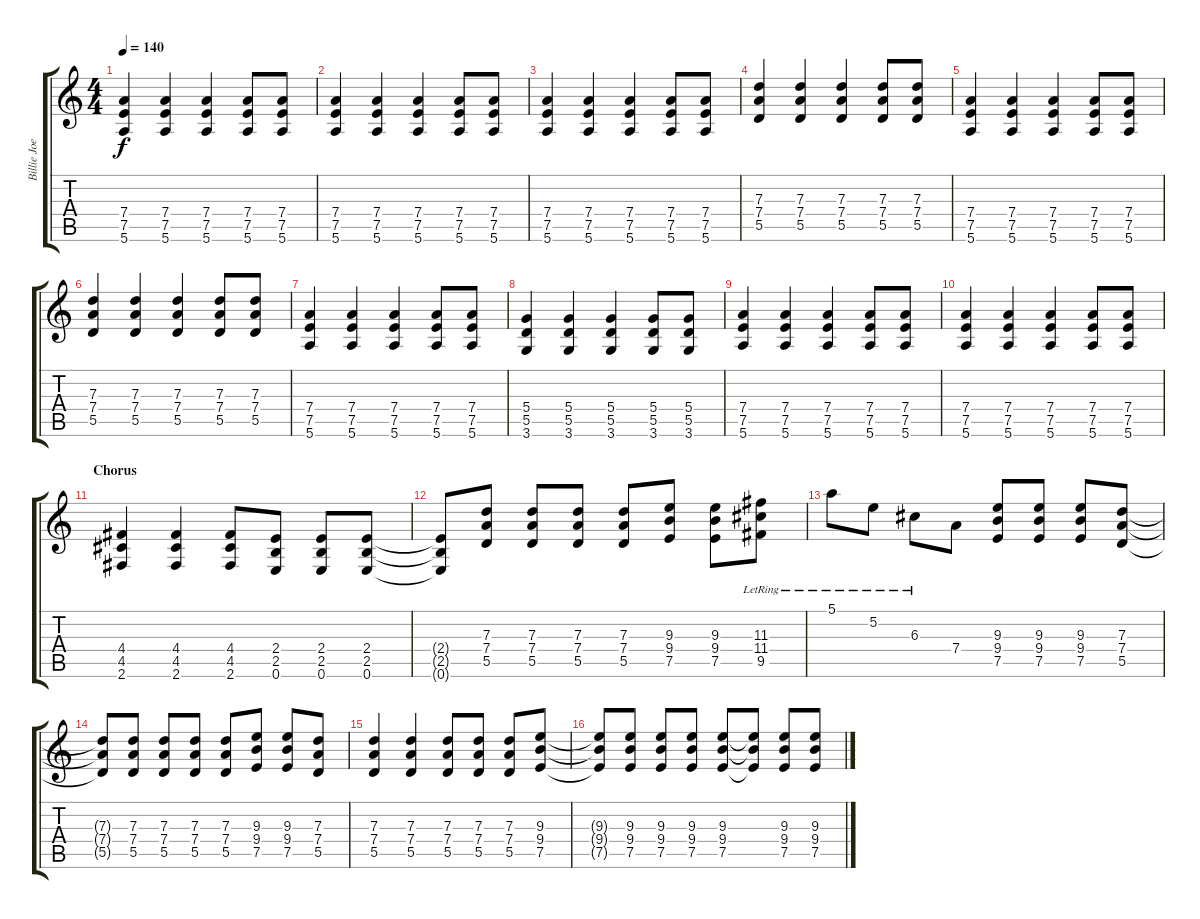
\track ("Billie Joe Armstrong (Guitar Double)" "Billie Joe") {instrument distortionguitar}
\staff {score tabs}
\tuning (E4 B3 G3 D3 A2 E2) {hide}
\ts (4 4)
\tempo 140
\clef g2
\ks c
(7.4 7.5 5.6).4{dy f} (7.4 7.5 5.6).4 (7.4 7.5 5.6).4 (7.4 7.5 5.6).8 (7.4 7.5 5.6).8 |
(7.4 7.5 5.6).4 (7.4 7.5 5.6).4 (7.4 7.5 5.6).4 (7.4 7.5 5.6).8 (7.4 7.5 5.6).8 |
(7.4 7.5 5.6).4 (7.4 7.5 5.6).4 (7.4 7.5 5.6).4 (7.4 7.5 5.6).8 (7.4 7.5 5.6).8 |
(7.3 7.4 5.5).4 (7.3 7.4 5.5).4 (7.3 7.4 5.5).4 (7.3 7.4 5.5).8 (7.3 7.4 5.5).8 |
(7.4 7.5 5.6).4 (7.4 7.5 5.6).4 (7.4 7.5 5.6).4 (7.4 7.5 5.6).8 (7.4 7.5 5.6).8 |
(7.3 7.4 5.5).4 (7.3 7.4 5.5).4 (7.3 7.4 5.5).4 (7.3 7.4 5.5).8 (7.3 7.4 5.5).8 |
(7.4 7.5 5.6).4 (7.4 7.5 5.6).4 (7.4 7.5 5.6).4 (7.4 7.5 5.6).8 (7.4 7.5 5.6).8 |
(5.4 5.5 3.6).4 (5.4 5.5 3.6).4 (5.4 5.5 3.6).4 (5.4 5.5 3.6).8 (5.4 5.5 3.6).8 |
(7.4 7.5 5.6).4 (7.4 7.5 5.6).4 (7.4 7.5 5.6).4 (7.4 7.5 5.6).8 (7.4 7.5 5.6).8 |
(7.4 7.5 5.6).4 (7.4 7.5 5.6).4 (7.4 7.5 5.6).4 (7.4 7.5 5.6).8 (7.4 7.5 5.6).8 |
\section ("" "Chorus")
(4.4 4.5 2.6).4 (4.4 4.5 2.6).4 (4.4 4.5 2.6).8 (2.4 2.5 0.6).8 (2.4 2.5 0.6).8 (2.4 2.5 0.6).8 |
(2.4{t} 2.5{t} 0.6{t}).8 (7.3 7.4 5.5).8 (7.3 7.4 5.5).8 (7.3 7.4 5.5).8 (7.3 7.4 5.5).8 (9.3 9.4 7.5).8 (9.3 9.4 7.5).8 (11.3{lr} 11.4{lr} 9.5{lr}).8 |
5.1{lr}.8 5.2{lr}.8 6.3{lr}.8 7.4.8 (9.3 9.4 7.5).8 (9.3 9.4 7.5).8 (9.3 9.4 7.5).8 (7.3 7.4 5.5).8 |
(7.3{t} 7.4{t} 5.5{t}).8 (7.3 7.4 5.5).8 (7.3 7.4 5.5).8 (7.3 7.4 5.5).8 (7.3 7.4 5.5).8 (9.3 9.4 7.5).8 (9.3 9.4 7.5).8 (7.3 7.4 5.5).8 |
(7.3 7.4 5.5).4 (7.3 7.4 5.5).4 (7.3 7.4 5.5).8 (7.3 7.4 5.5).8 (7.3 7.4 5.5).8 (9.3 9.4 7.5).8 |
(9.3{t} 9.4{t} 7.5{t}).8 (9.3 9.4 7.5).8 (9.3 9.4 7.5).8 (9.3 9.4 7.5).8 (9.3 9.4 7.5).8 (9.3{t} 9.4{t} 7.5{t}).8 (9.3 9.4 7.5).8 (9.3 9.4 7.5).8
